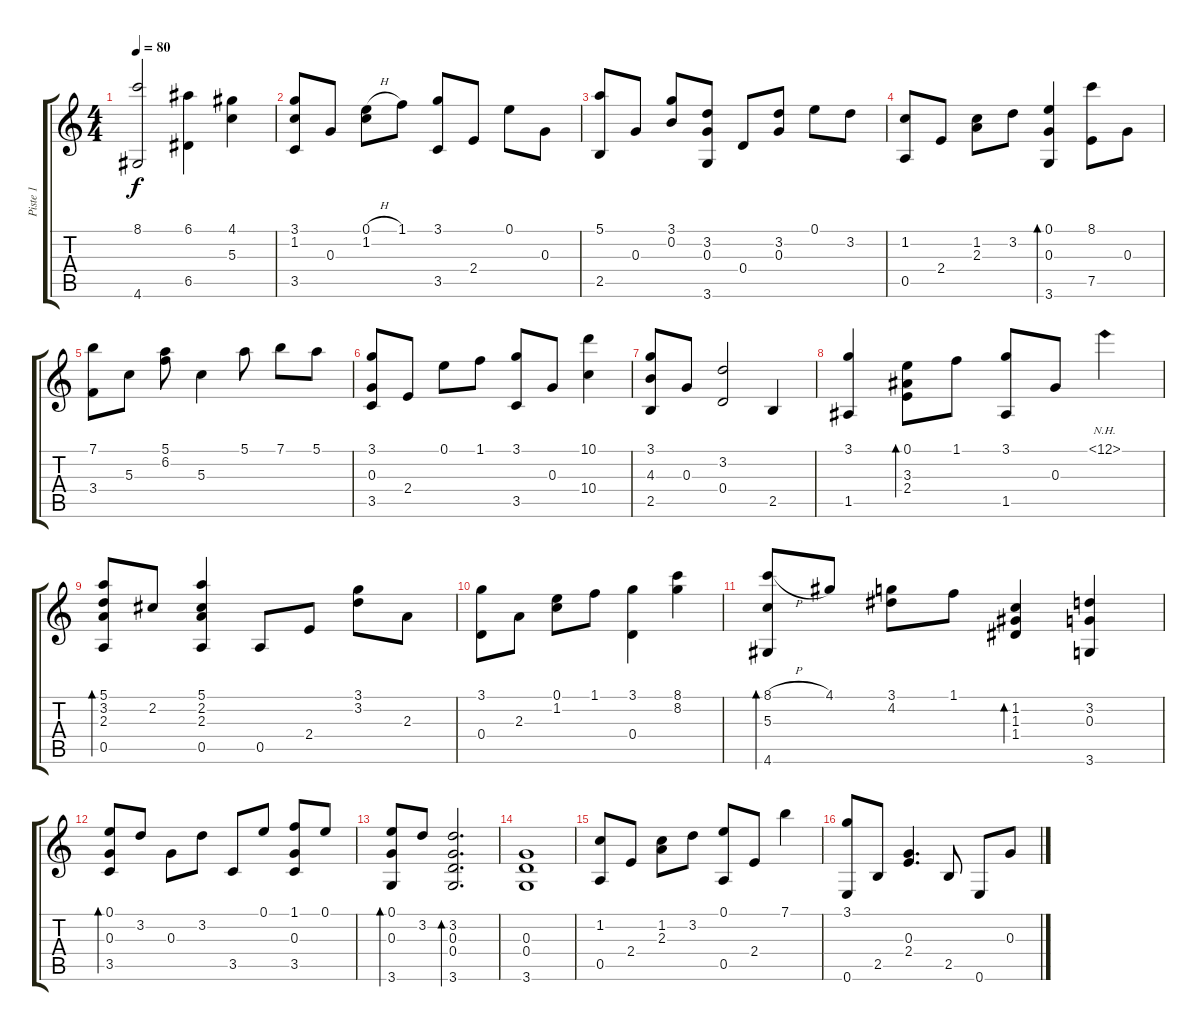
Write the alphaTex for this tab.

\track ("Piste 1" "Piste 1") {instrument acousticguitarnylon}
\staff {score tabs}
\tuning (E4 B3 G3 D3 A2 E2) {hide}
\ts (4 4)
\tempo 80
\clef g2
\ks c
(8.1 4.6).2{dy f} (6.1 6.5).4 (4.1 5.3).4 |
(3.1 1.2 3.5).8 0.3.8 (0.1{h} 1.2).8 1.1.8 (3.1 3.5).8 2.4.8 0.1.8 0.3.8 |
(5.1 2.5).8 0.3.8 (3.1 0.2).8 (3.2 0.3 3.6).8 0.4.8 (3.2 0.3).8 0.1.8 3.2.8 |
(1.2 0.5).8 2.4.8 (1.2 2.3).8 3.2.8 (0.1 0.3 3.6).4{bd 60} (8.1 7.5).8 0.3.8 |
(7.1 3.4).8 5.3.8 (5.1 6.2).8 5.3.4 5.1.8 7.1.8 5.1.8 |
(3.1 0.3 3.5).8 2.4.8 0.1.8 1.1.8 (3.1 3.5).8 0.3.8 (10.1 10.4).4 |
(3.1 4.3 2.5).8 0.3.8 (3.2 0.4).2 2.5.4 |
(3.1 1.5).4 (0.1 3.3 2.4).8{bd 60} 1.1.8 (3.1 1.5).8 0.3.8 12.1{nh}.4 |
(5.1 3.2 2.3 0.5).8{bd 60} 2.2.8 (5.1 2.2 2.3 0.5).4 0.5.8 2.4.8 (3.1 3.2).8 2.3.8 |
(3.1 0.4).8 2.3.8 (0.1 1.2).8 1.1.8 (3.1 0.4).4 (8.1 8.2).4 |
(8.1{h} 5.3 4.6).8{bd 60} 4.1.8 (3.1 4.2).8 1.1.8 (1.2 1.3 1.4).4{bd 60} (3.2 0.3 3.6).4 |
(0.1 0.3 3.5).8{bd 60} 3.2.8 0.3.8 3.2.8 3.5.8 0.1.8 (1.1 0.3 3.5).8 0.1.8 |
(0.1 0.3 3.6).8{bd 60} 3.2.8 (3.2 0.3 0.4 3.6).2{d bd 60} |
(0.3 0.4 3.6).1 |
(1.2 0.5).8 2.4.8 (1.2 2.3).8 3.2.8 (0.1 0.5).8 2.4.8 7.1.4 |
(3.1 0.6).8 2.5.8 (0.3 2.4).4{d} 2.5.8 0.6.8 0.3.8
